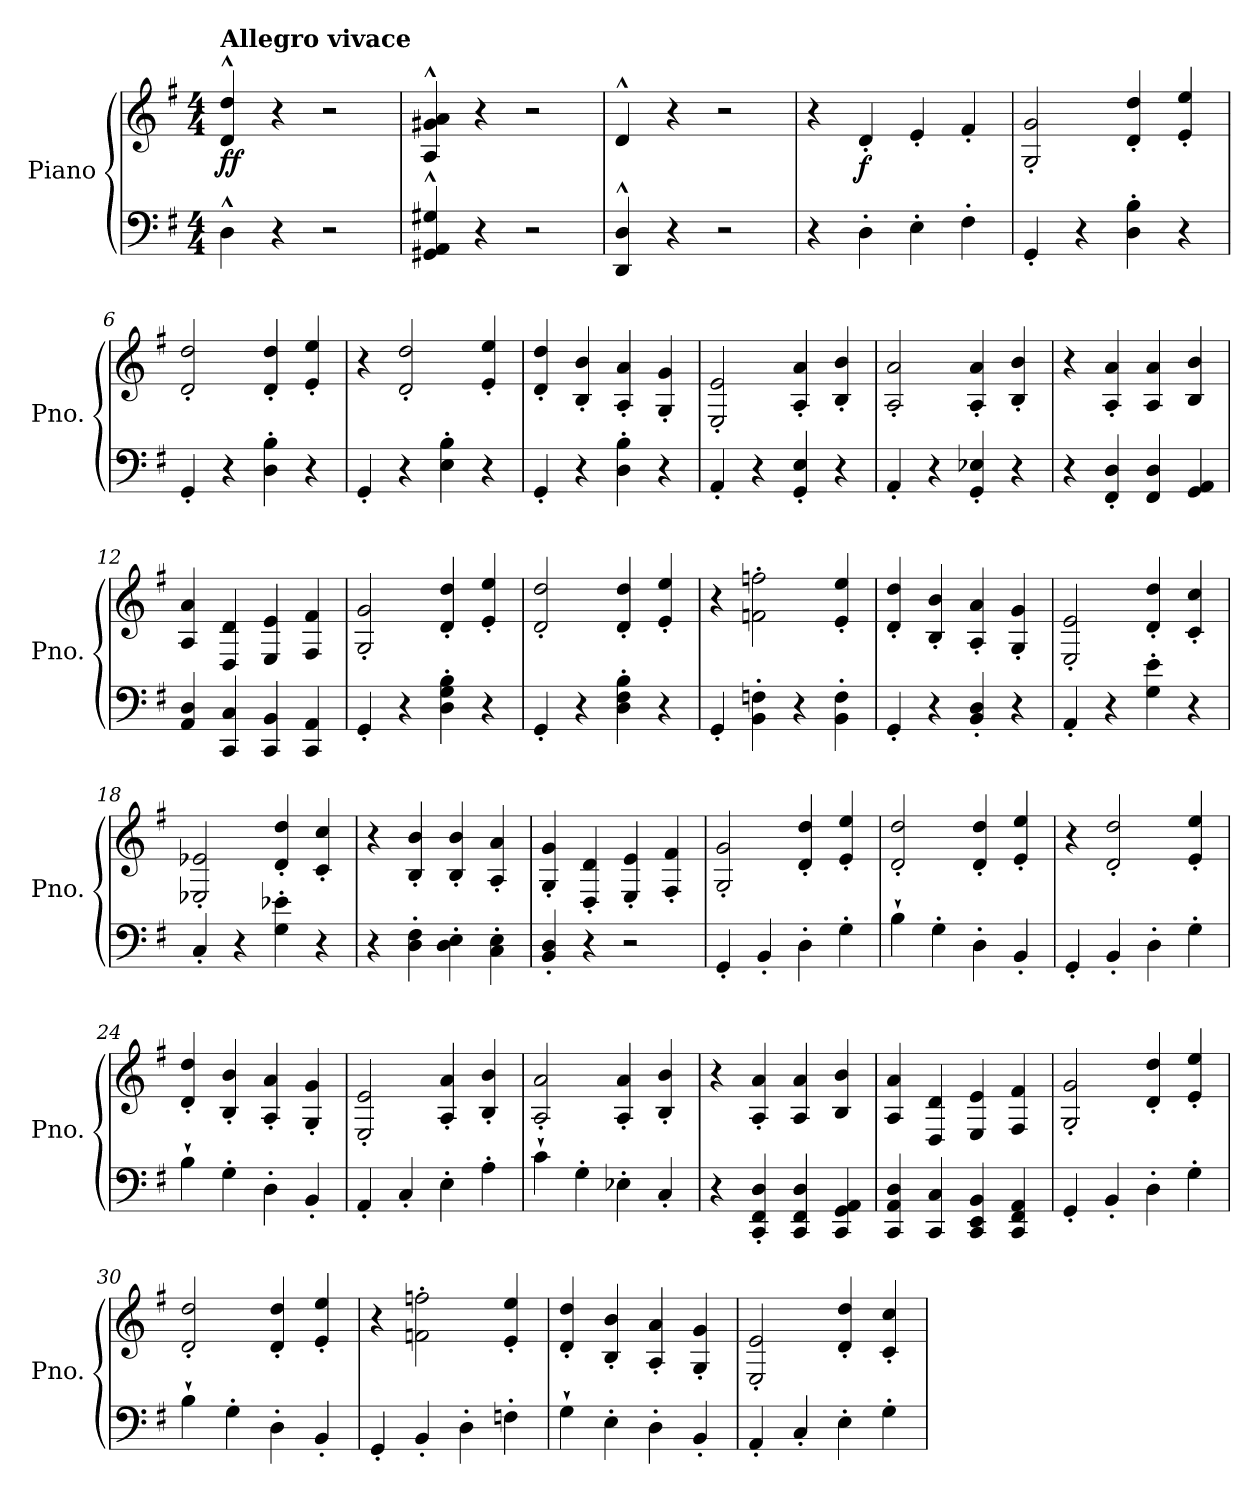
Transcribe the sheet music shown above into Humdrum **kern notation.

**kern	**kern	**dynam
*part1	*part1	*part1
*staff2	*staff1	*staff1/2
*I"Piano	*	*
*I'Pno.	*	*
*clefF4	*clefG2	*
*k[f#]	*k[f#]	*
*M4/4	*M4/4	*
=1	=1	=1
!	!LO:TX:a:B:t=Allegro vivace	!
!	!	!LO:DY:b
4D^^\	4d/^^ 4dd/^^	ff
4r	4r	.
2r	2r	.
=2	=2	=2
4GG#X/^^ 4AA/^^ 4G#X/^^	4A/^^ 4g#X/^^ 4a/^^	.
4r	4r	.
2r	2r	.
=3	=3	=3
4DD/^^ 4D/^^	4d^^/	.
4r	4r	.
2r	2r	.
=4	=4	=4
4r	4r	.
!	!	!LO:DY:b
4D'\	4d'/	f
4E'\	4e'/	.
4F#'\	4f#'/	.
=5	=5	=5
4GG'/	2G/' 2g/'	.
4r	.	.
4D\' 4B\'	4d/' 4dd/'	.
4r	4e/' 4ee/'	.
=6	=6	=6
4GG'/	2d/' 2dd/'	.
4r	.	.
4D\' 4B\'	4d/' 4dd/'	.
4r	4e/' 4ee/'	.
=7	=7	=7
4GG'/	4r	.
4r	2d/' 2dd/'	.
4E\' 4B\'	.	.
4r	4e/' 4ee/'	.
=8	=8	=8
4GG'/	4d/' 4dd/'	.
4r	4B/' 4b/'	.
4D\' 4B\'	4A/' 4a/'	.
4r	4G/' 4g/'	.
!!LO:LB:g=z
=9	=9	=9
4AA'/	2E/' 2e/'	.
4r	.	.
4GG/' 4E/'	4A/' 4a/'	.
4r	4B/' 4b/'	.
=10	=10	=10
4AA'/	2A/' 2a/'	.
4r	.	.
4GG/' 4E-X/'	4A/' 4a/'	.
4r	4B/' 4b/'	.
=11	=11	=11
4r	4r	.
4FF#/' 4D/'	4A/' 4a/'	.
4FF#/ 4D/	4A/ 4a/	.
4GG/ 4AA/	4B/ 4b/	.
=12	=12	=12
4AA/ 4D/	4A/ 4a/	.
4CC/ 4C/	4D/ 4d/	.
4CC/ 4BB/	4E/ 4e/	.
4CC/ 4AA/	4F#/ 4f#/	.
=13	=13	=13
4GG'/	2G/' 2g/'	.
4r	.	.
4D\' 4G\' 4B\'	4d/' 4dd/'	.
4r	4e/' 4ee/'	.
=14	=14	=14
4GG'/	2d/' 2dd/'	.
4r	.	.
4D\' 4F#\' 4B\'	4d/' 4dd/'	.
4r	4e/' 4ee/'	.
!!LO:LB:g=z
=15	=15	=15
4GG'/	4r	.
4BB\' 4Fn\'	2fn\' 2ffn\'	.
4r	.	.
4BB\' 4F\'	4e/' 4ee/'	.
=16	=16	=16
4GG'/	4d/' 4dd/'	.
4r	4B/' 4b/'	.
4BB/' 4D/'	4A/' 4a/'	.
4r	4G/' 4g/'	.
=17	=17	=17
4AA'/	2E/' 2e/'	.
4r	.	.
4G\' 4e\'	4d/' 4dd/'	.
4r	4c/' 4cc/'	.
=18	=18	=18
4C'/	2E-X/' 2e-X/'	.
4r	.	.
4G\' 4e-X\'	4d/' 4dd/'	.
4r	4c/' 4cc/'	.
=19	=19	=19
4r	4r	.
4D\' 4F#\'	4B/' 4b/'	.
4D\' 4E\'	4B/' 4b/'	.
4C\' 4E\'	4A/' 4a/'	.
=20	=20	=20
4BB/' 4D/'	4G/' 4g/'	.
4r	4D/' 4d/'	.
2r	4E/' 4e/'	.
.	4F#/' 4f#/'	.
!!LO:LB:g=z
=21	=21	=21
4GG'/	2G/' 2g/'	.
4BB'/	.	.
4D'\	4d/' 4dd/'	.
4G'\	4e/' 4ee/'	.
=22	=22	=22
4B''\	2d/' 2dd/'	.
4G'\	.	.
4D'\	4d/' 4dd/'	.
4BB'/	4e/' 4ee/'	.
=23	=23	=23
4GG'/	4r	.
4BB'/	2d/' 2dd/'	.
4D'\	.	.
4G'\	4e/' 4ee/'	.
=24	=24	=24
4B''\	4d/' 4dd/'	.
4G'\	4B/' 4b/'	.
4D'\	4A/' 4a/'	.
4BB'/	4G/' 4g/'	.
=25	=25	=25
4AA'/	2E/' 2e/'	.
4C'/	.	.
4E'\	4A/' 4a/'	.
4A'\	4B/' 4b/'	.
=26	=26	=26
4c''\	2A/' 2a/'	.
4G'\	.	.
4E-X'\	4A/' 4a/'	.
4C'/	4B/' 4b/'	.
=27	=27	=27
4r	4r	.
4CC/' 4FF#/' 4D/'	4A/' 4a/'	.
4CC/ 4FF#/ 4D/	4A/ 4a/	.
4CC/ 4GG/ 4AA/	4B/ 4b/	.
=28	=28	=28
4CC/ 4AA/ 4D/	4A/ 4a/	.
4CC/ 4C/	4D/ 4d/	.
4CC/ 4EE/ 4BB/	4E/ 4e/	.
4CC/ 4FF#/ 4AA/	4F#/ 4f#/	.
!!LO:LB:g=z
=29	=29	=29
4GG'/	2G/' 2g/'	.
4BB'/	.	.
4D'\	4d/' 4dd/'	.
4G'\	4e/' 4ee/'	.
=30	=30	=30
4B''\	2d/' 2dd/'	.
4G'\	.	.
4D'\	4d/' 4dd/'	.
4BB'/	4e/' 4ee/'	.
=31	=31	=31
4GG'/	4r	.
4BB'/	2fn\' 2ffn\'	.
4D'\	.	.
4Fn'\	4e/' 4ee/'	.
=32	=32	=32
4G''\	4d/' 4dd/'	.
4E'\	4B/' 4b/'	.
4D'\	4A/' 4a/'	.
4BB'/	4G/' 4g/'	.
=33	=33	=33
4AA'/	2E/' 2e/'	.
4C'/	.	.
4E'\	4d/' 4dd/'	.
4G'\	4c/' 4cc/'	.
=	=	=
*-	*-	*-
